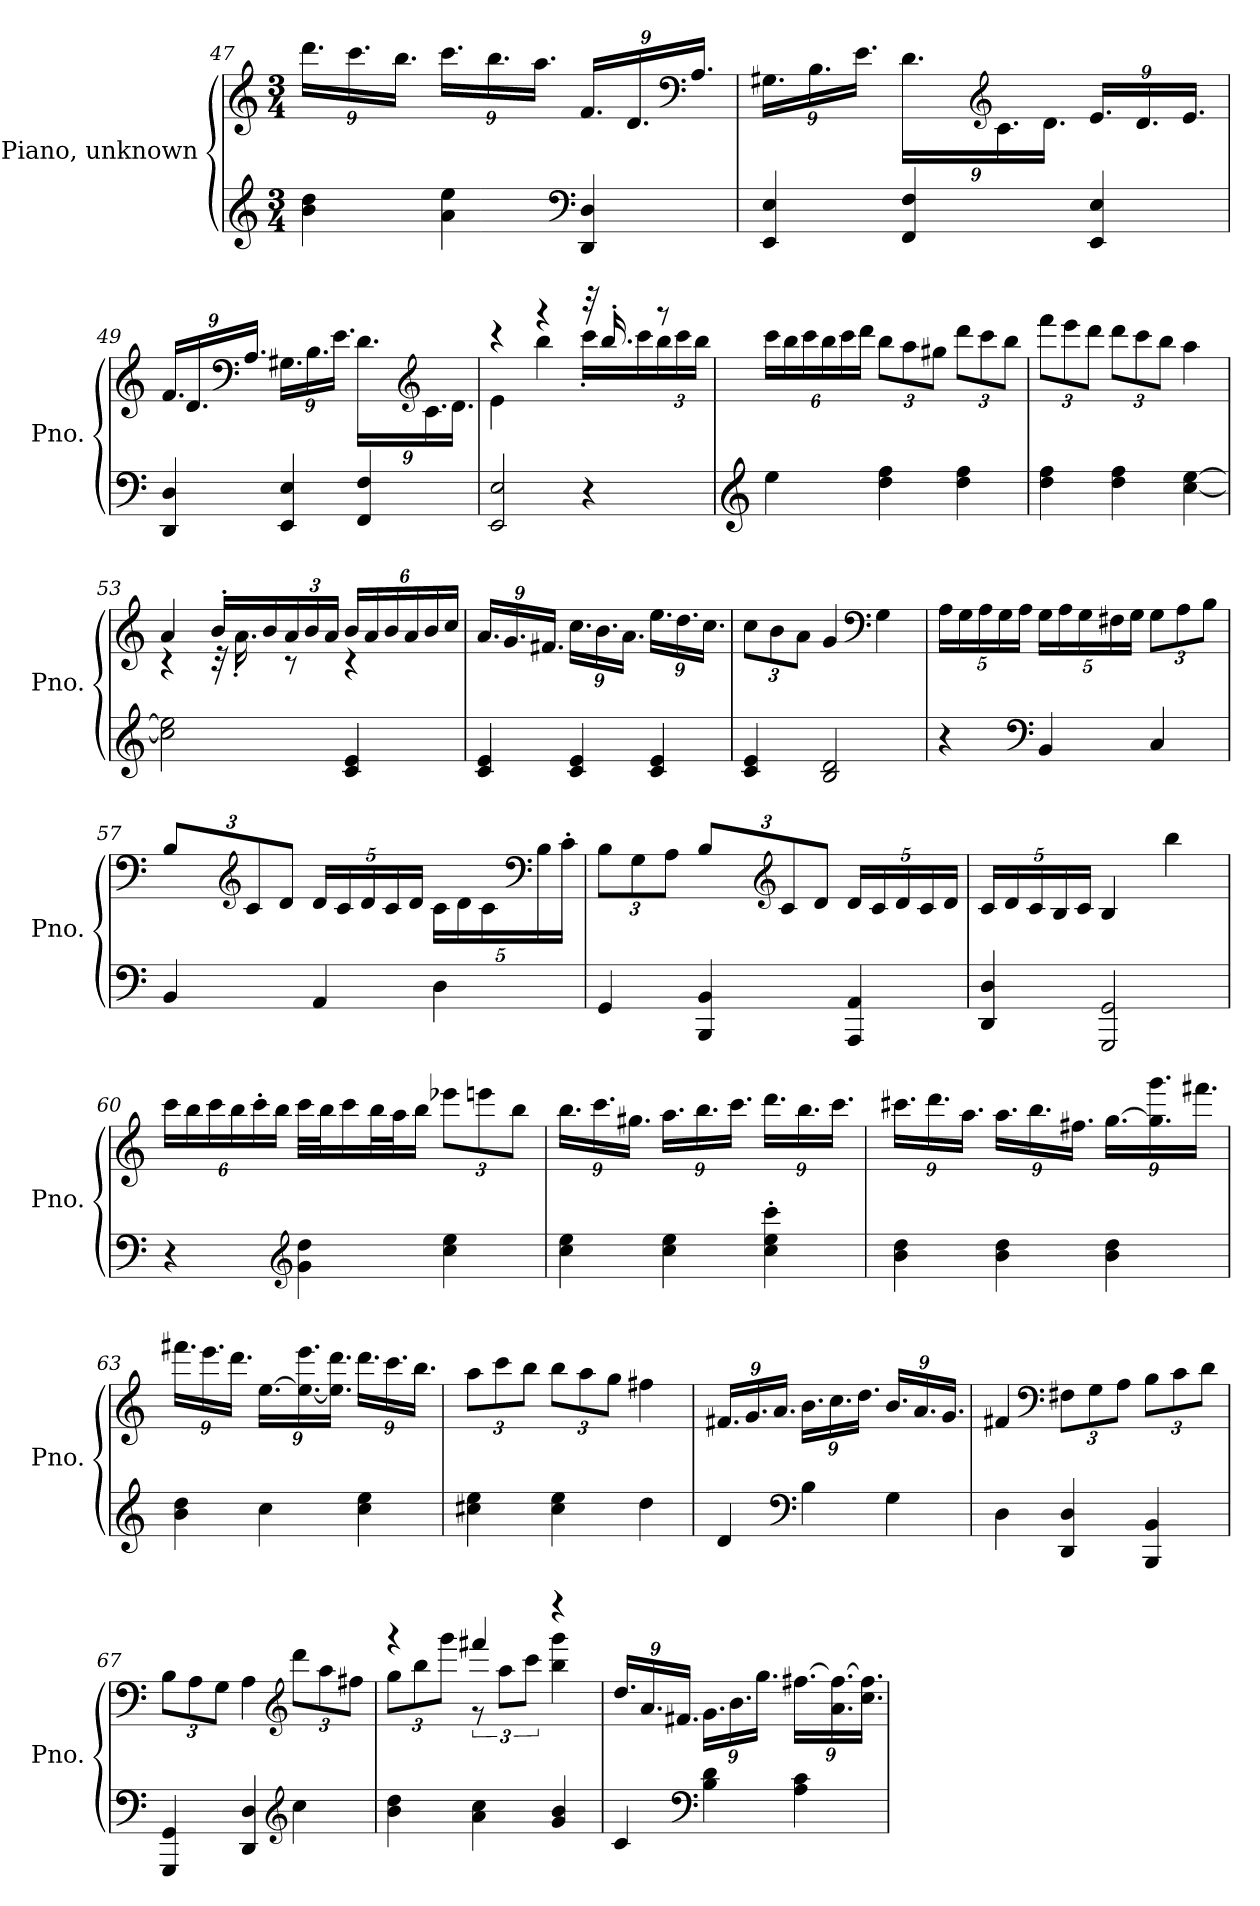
**kern	**kern
*part1	*part1
*staff2	*staff1
*I"Piano, unknown	*
*I'Pno.	*
!!LO:LB:g=z
*clefG2	*clefG2
*k[]	*k[]
*M3/4	*M3/4
*	*Xbrackettup
=47	=47
4b\ 4dd\	18.ddd\LL
.	18.ccc\
.	18.bb\JJ
4a\ 4ee\	18.ccc\LL
.	18.bb\
.	18.aa\JJ
*clefF4	*
4DD/ 4D/	18.f/LL
.	18.d/
*	*clefF4
.	18.A/JJ
=48	=48
4EE/ 4E/	18.G#X\LL
.	18.B\
.	18.e\JJ
4FF/ 4F/	18.d\LL
*	*clefG2
.	18.c\
.	18.d\JJ
4EE/ 4E/	18.e/LL
.	18.d/
.	18.e/JJ
!!LO:LB:g=z
=49	=49
4DD/ 4D/	18.f/LL
.	18.d/
*	*clefF4
.	18.A/JJ
4EE/ 4E/	18.G#X\LL
.	18.B\
.	18.e\JJ
4FF/ 4F/	18.d\LL
*	*clefG2
.	18.c\
.	18.d\JJ
=50	=50
*	*^
2EE/ 2E/	4r	4e\
.	4r	4bb\
4r	32r	16ccc'\LL
.	16.bb'/	.
.	.	16ccc\
.	8r	24bb\
.	.	24ccc\
.	.	24bb\JJ
*	*v	*v
!!LO:LB:g=z
=51	=51
*clefG2	*
4ee\	24ccc\LL
.	24bb\
.	24ccc\
.	24bb\
.	24ccc\
.	24ddd\JJ
4dd\ 4ff\	12bb\L
.	12aa\
.	12gg#X\J
4dd\ 4ff\	12ddd\L
.	12ccc\
.	12bb\J
=52	=52
4dd\ 4ff\	12fff\L
.	12eee\
.	12ddd\J
4dd\ 4ff\	12ddd\L
.	12ccc\
.	12bb\J
[4cc\ [4ee\	4aa\
=53	=53
*	*^
2cc\] 2ee\]	4a/	4r
.	16b'/LL	32r
.	.	16.a'\
.	16b/	.
.	24a/	8r
.	24b/	.
.	24a/JJ	.
4c/ 4e/	24b/LL	4r
.	24a/	.
.	24b/	.
.	24a/	.
.	24b/	.
.	24cc/JJ	.
*	*v	*v
!!LO:PB:g=z
=54	=54
4c/ 4e/	18.a/LL
.	18.g/
.	18.f#X/JJ
4c/ 4e/	18.cc\LL
.	18.b\
.	18.a\JJ
4c/ 4e/	18.ee\LL
.	18.dd\
.	18.cc\JJ
=55	=55
4c/ 4e/	12cc\L
.	12b\
.	12a\J
2B/ 2d/	4g/
*	*clefF4
.	4G\
=56	=56
4r	20A\LL
.	20G\
.	20A\
.	20G\
.	20A\JJ
*clefF4	*
4BB/	20G\LL
.	20A\
.	20G\
.	20F#X\
.	20G\JJ
4C/	12G\L
.	12A\
.	12B\J
!!LO:LB:g=z
=57	=57
4BB/	12B/L
*	*clefG2
.	12c/
.	12d/J
4AA/	20d/LL
.	20c/
.	20d/
.	20c/
.	20d/JJ
4D\	20c\LL
.	20d\
.	20c\
*	*clefF4
.	20B\
.	20c'\JJ
=58	=58
4GG/	12B\L
.	12G\
.	12A\J
4BBB/ 4BB/	12B/L
*	*clefG2
.	12c/
.	12d/J
4AAA/ 4AA/	20d/LL
.	20c/
.	20d/
.	20c/
.	20d/JJ
=59	=59
4DD/ 4D/	20c/LL
.	20d/
.	20c/
.	20B/
.	20c/JJ
2GGG/ 2GG/	4B/
.	4bb\
!!LO:LB:g=z
=60	=60
4r	24ccc\LL
.	24bb\
.	24ccc\
.	24bb\
.	24ccc'\
.	24bb\JJ
*clefG2	*
4g\ 4dd\	32ccc\LLL
.	32bb\J
.	16ccc\
.	32bb\L
.	32aa\J
.	16bb\JJ
4cc\ 4ee\	12eee-X\L
.	12eeen\
.	12bb\J
=61	=61
4cc\ 4ee\	18.bb\LL
.	18.ccc\
.	18.gg#X\JJ
4cc\ 4ee\	18.aa\LL
.	18.bb\
.	18.ccc\JJ
4cc\' 4ee\' 4ccc\'	18.ddd\LL
.	18.bb\
.	18.ccc\JJ
!!LO:LB:g=z
=62	=62
4b\ 4dd\	18.ccc#X\LL
.	18.ddd\
.	18.aa\JJ
4b\ 4dd\	18.aa\LL
.	18.bb\
.	18.ff#X\JJ
4b\ 4dd\	[18.gg\LL
.	18.gg\] 18.ggg\
.	18.fff#X\JJ
=63	=63
4b\ 4dd\	18.fff#X\LL
.	18.eee\
.	18.ddd\JJ
4cc\	[18.ee\LL
.	18.ee\_ 18.eee\
.	18.ee\] 18.ddd\JJ
4cc\ 4ee\	18.ddd\LL
.	18.ccc\
.	18.bb\JJ
=64	=64
4cc#X\ 4ee\	12aa\L
.	12ccc\
.	12bb\J
4cc#\ 4ee\	12bb\L
.	12aa\
.	12gg\J
4dd\	4ff#X\
!!LO:LB:g=z
=65	=65
4d/	18.f#X/LL
.	18.g/
.	18.a/JJ
*clefF4	*
4B\	18.b\LL
.	18.cc\
.	18.dd\JJ
4G\	18.b/LL
.	18.a/
.	18.g/JJ
=66	=66
4D\	4f#X/
*	*clefF4
4DD/ 4D/	12F#X\L
.	12G\
.	12A\J
4BBB/ 4BB/	12B\L
.	12c\
.	12d\J
=67	=67
4GGG/ 4GG/	12B\L
.	12A\
.	12G\J
4DD/ 4D/	4A\
*clefG2	*clefG2
4cc\	12ddd\L
.	12aa\
.	12ff#X\J
=68	=68
*	*^
4b\ 4dd\	4r	12gg\L
.	.	12bb\
.	.	12ggg\J
*	*	*brackettup
4a\ 4cc\	4fff#X/	12r
.	.	12aa\L
.	.	12ccc\J
4g/ 4b/	4r	4bb\ 4ggg\
*	*v	*v
!!LO:LB:g=z
=69	=69
*	*Xbrackettup
4c/	18.dd/LL
.	18.a/
.	18.f#X/JJ
*clefF4	*
4B\ 4d\	18.g\LL
.	18.b\
.	18.gg\JJ
4A\ 4c\	[18.ff#X\LL
.	18.a\ 18.ff#\_
.	18.cc\ 18.ff#\]JJ
=	=
*-	*-
